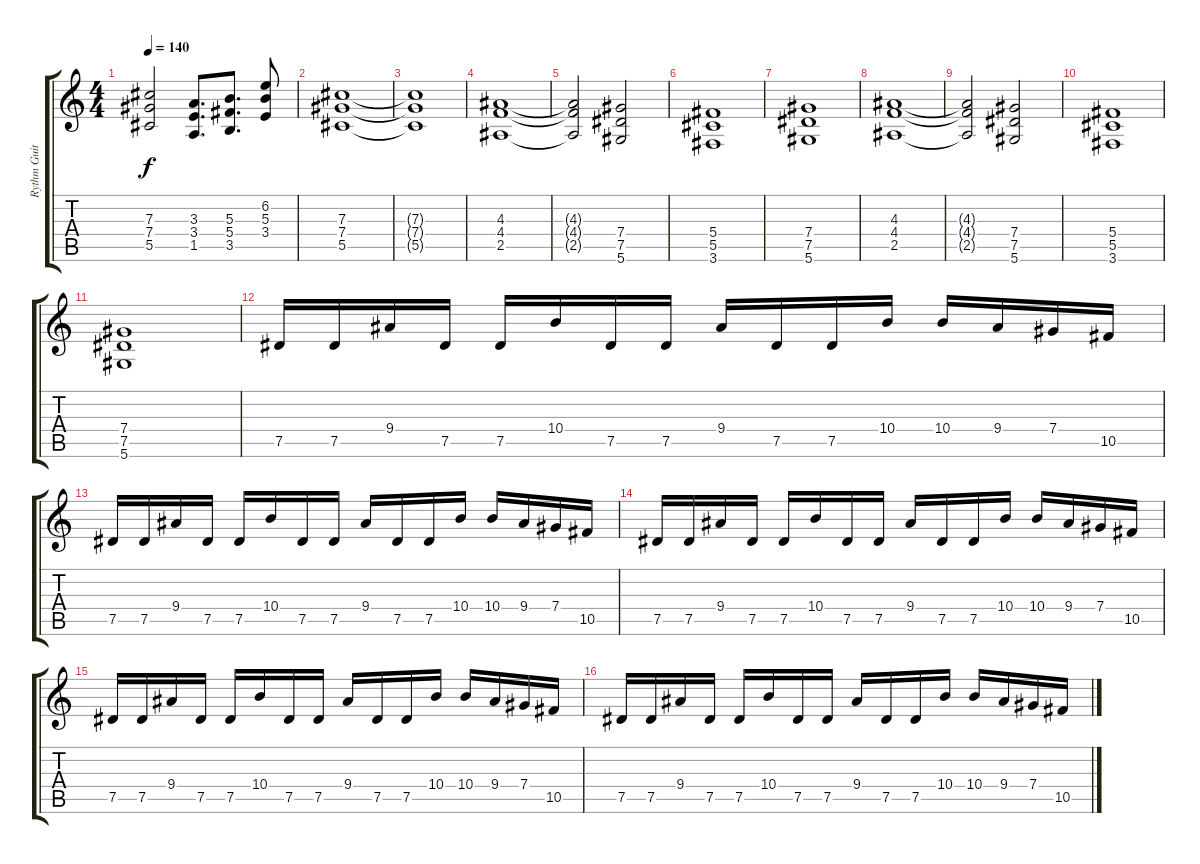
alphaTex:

\track ("Rythm Guitar" "Rythm Guit") {instrument distortionguitar}
\staff {score tabs}
\tuning (Eb4 Bb3 Gb3 Db3 Ab2 Eb2) {hide}
\ts (4 4)
\tempo 140
\clef g2
\ks c
(7.3{t} 7.4{t} 5.5{t}).2{dy f} (3.3 3.4 1.5).8{d} (5.3 5.4 3.5).8{d} (6.2 5.3 3.4).8 |
(7.3 7.4 5.5).1 |
(7.3{t} 7.4{t} 5.5{t}).1 |
(4.3 4.4 2.5).1 |
(4.3{t} 4.4{t} 2.5{t}).2 (7.4 7.5 5.6).2 |
(5.4 5.5 3.6).1 |
(7.4 7.5 5.6).1 |
(4.3 4.4 2.5).1 |
(4.3{t} 4.4{t} 2.5{t}).2 (7.4 7.5 5.6).2 |
(5.4 5.5 3.6).1 |
(7.4 7.5 5.6).1 |
7.5.16 7.5.16 9.4.16 7.5.16 7.5.16 10.4.16 7.5.16 7.5.16 9.4.16 7.5.16 7.5.16 10.4.16 10.4.16 9.4.16 7.4.16 10.5.16 |
7.5.16 7.5.16 9.4.16 7.5.16 7.5.16 10.4.16 7.5.16 7.5.16 9.4.16 7.5.16 7.5.16 10.4.16 10.4.16 9.4.16 7.4.16 10.5.16 |
7.5.16 7.5.16 9.4.16 7.5.16 7.5.16 10.4.16 7.5.16 7.5.16 9.4.16 7.5.16 7.5.16 10.4.16 10.4.16 9.4.16 7.4.16 10.5.16 |
7.5.16 7.5.16 9.4.16 7.5.16 7.5.16 10.4.16 7.5.16 7.5.16 9.4.16 7.5.16 7.5.16 10.4.16 10.4.16 9.4.16 7.4.16 10.5.16 |
7.5.16 7.5.16 9.4.16 7.5.16 7.5.16 10.4.16 7.5.16 7.5.16 9.4.16 7.5.16 7.5.16 10.4.16 10.4.16 9.4.16 7.4.16 10.5.16
